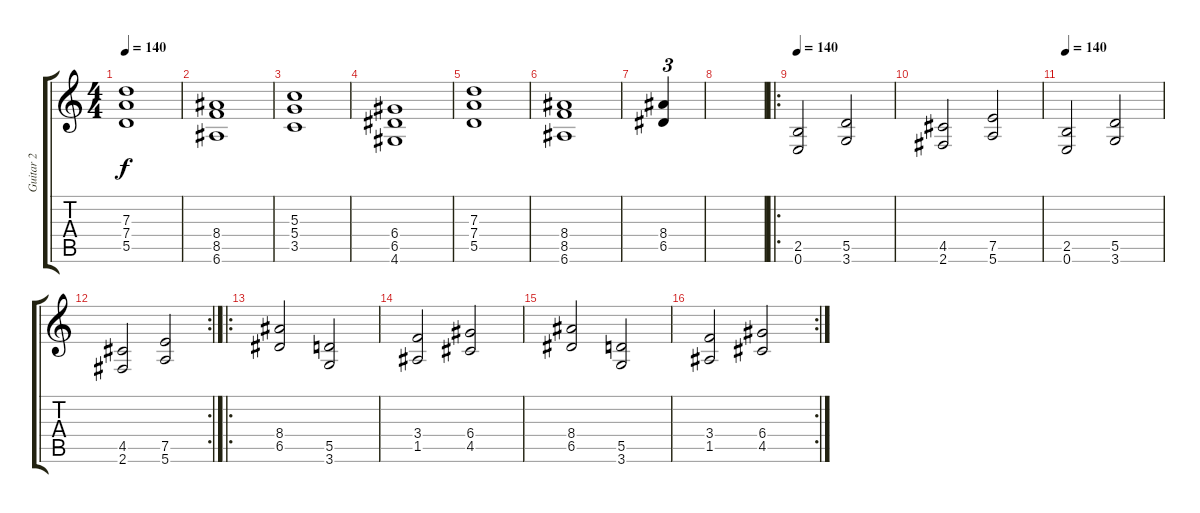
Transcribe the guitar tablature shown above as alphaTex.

\track ("Guitar 2" "Guitar 2") {instrument distortionguitar}
\staff {score tabs}
\tuning (E4 B3 G3 D3 A2 E2) {hide}
\ts (4 4)
\tempo 140
\clef g2
\ks c
(7.3 7.4 5.5).1{dy f} |
(8.4 8.5 6.6).1 |
(5.3 5.4 3.5).1{balance 8} |
(6.4 6.5 4.6).1 |
(7.3 7.4 5.5).1 |
(8.4 8.5 6.6).1 |
(8.4 6.5).4{tu (3 2)} |
|
\ro
\tempo 140
(2.5 0.6).2 (5.5 3.6).2 |
(4.5 2.6).2 (7.5 5.6).2 |
\tempo 140
(2.5 0.6).2 (5.5 3.6).2 |
\rc 2
(4.5 2.6).2 (7.5 5.6).2 |
\ro
(8.4 6.5).2 (5.5 3.6).2 |
(3.4 1.5).2 (6.4 4.5).2 |
(8.4 6.5).2 (5.5 3.6).2 |
\rc 2
(3.4 1.5).2 (6.4 4.5).2
